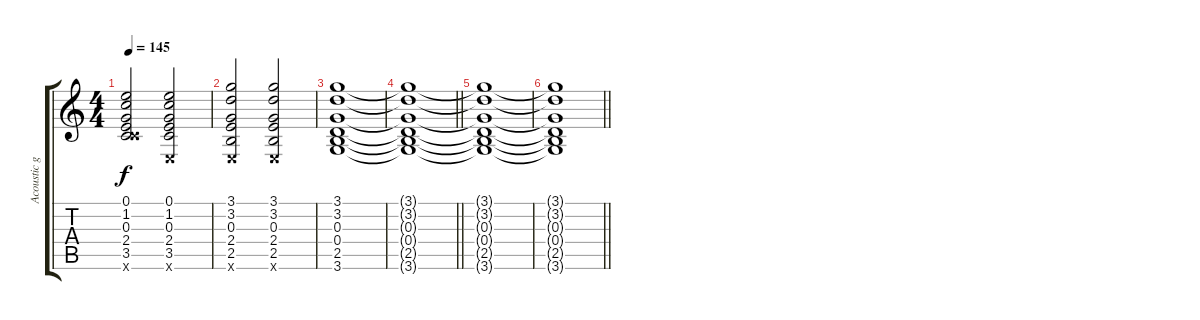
\track ("Acoustic guitar" "Acoustic g") {instrument acousticguitarsteel}
\staff {score tabs}
\tuning (E4 B3 G3 D3 A2 E2) {hide}
\ts (4 4)
\tempo 145
\clef g2
\ks c
(0.1 1.2 0.3 2.4 3.5 8.6{x}).2{dy f} (0.1 1.2 0.3 2.4 3.5 0.6{x}).2 |
(3.1 3.2 0.3 2.4 2.5 0.6{x}).2 (3.1 3.2 0.3 2.4 2.5 0.6{x}).2 |
(3.1 3.2 0.3 0.4 2.5 3.6).1 |
\barLineRight lightlight
(3.1{t} 3.2{t} 0.3{t} 0.4{t} 2.5{t} 3.6{t}).1 |
(3.1{t} 3.2{t} 0.3{t} 0.4{t} 2.5{t} 3.6{t}).1 |
\barLineRight lightlight
(3.1{t} 3.2{t} 0.3{t} 0.4{t} 2.5{t} 3.6{t}).1
